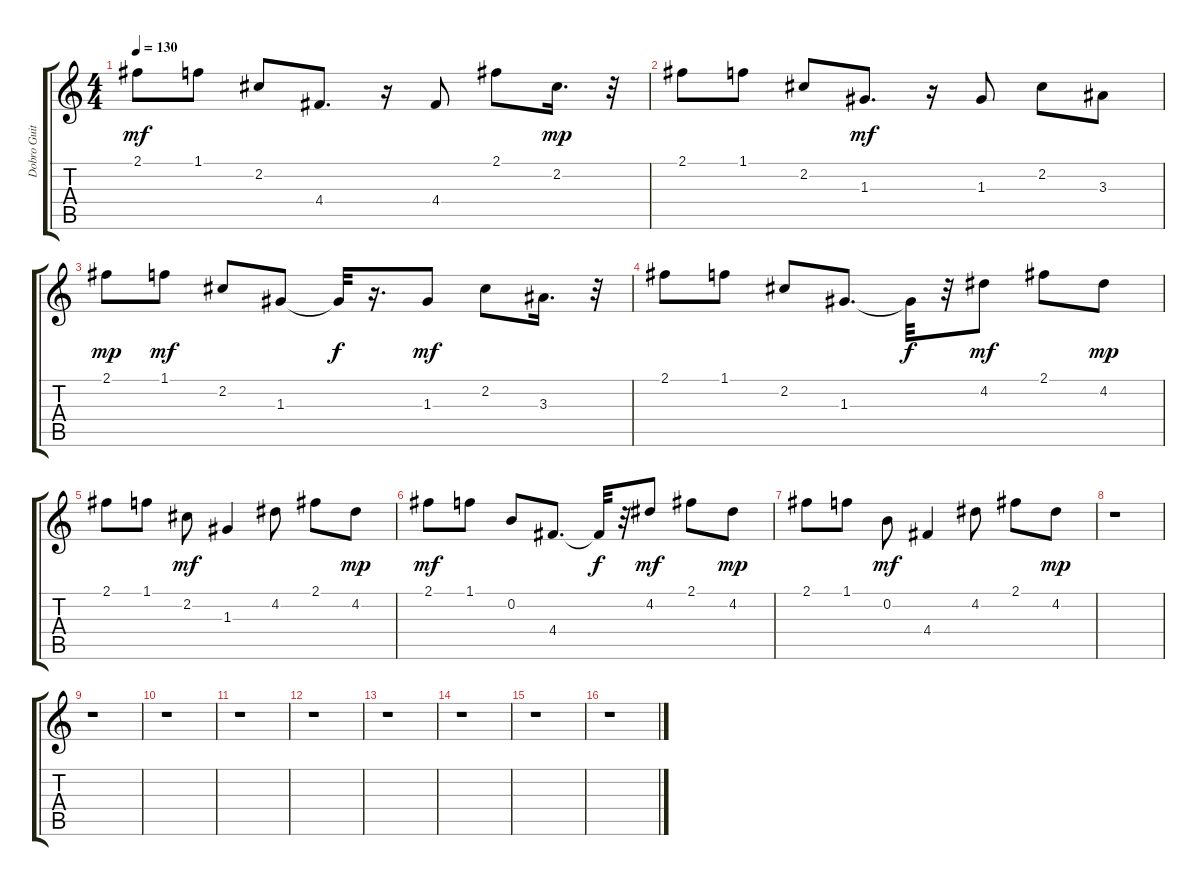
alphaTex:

\track ("Dobro Guitar" "Dobro Guit") {instrument banjo}
\staff {score tabs}
\tuning (E4 B3 G3 D3 A2 E2) {hide}
\displaytranspose 12
\ts (4 4)
\tempo 130
\clef g2
\ks c
2.1.8{dy mf} 1.1.8 2.2.8 4.4.8{d} r.16 4.4.8 2.1.8 2.2.16{d dy mp} r.32 |
2.1.8 1.1.8 2.2.8 1.3.8{d dy mf} r.16 1.3.8 2.2.8 3.3.8 |
2.1.8{dy mp} 1.1.8{dy mf} 2.2.8 1.3.8 1.3{t}.32{dy f} r.16{d} 1.3.8{dy mf} 2.2.8 3.3.16{d} r.32 |
2.1.8 1.1.8 2.2.8 1.3.8{d} 1.3{t}.32{dy f} r.32 4.2.8{dy mf} 2.1.8 4.2.8{dy mp} |
2.1.8 1.1.8 2.2.8{dy mf} 1.3.4 4.2.8 2.1.8 4.2.8{dy mp} |
2.1.8{dy mf} 1.1.8 0.2.8 4.4.8{d} 4.4{t}.32{dy f} r.32 4.2.8{dy mf} 2.1.8 4.2.8{dy mp} |
2.1.8 1.1.8 0.2.8{dy mf} 4.4.4 4.2.8 2.1.8 4.2.8{dy mp} |
r.1 |
r.1 |
r.1 |
r.1 |
r.1 |
r.1 |
r.1 |
r.1 |
r.1
